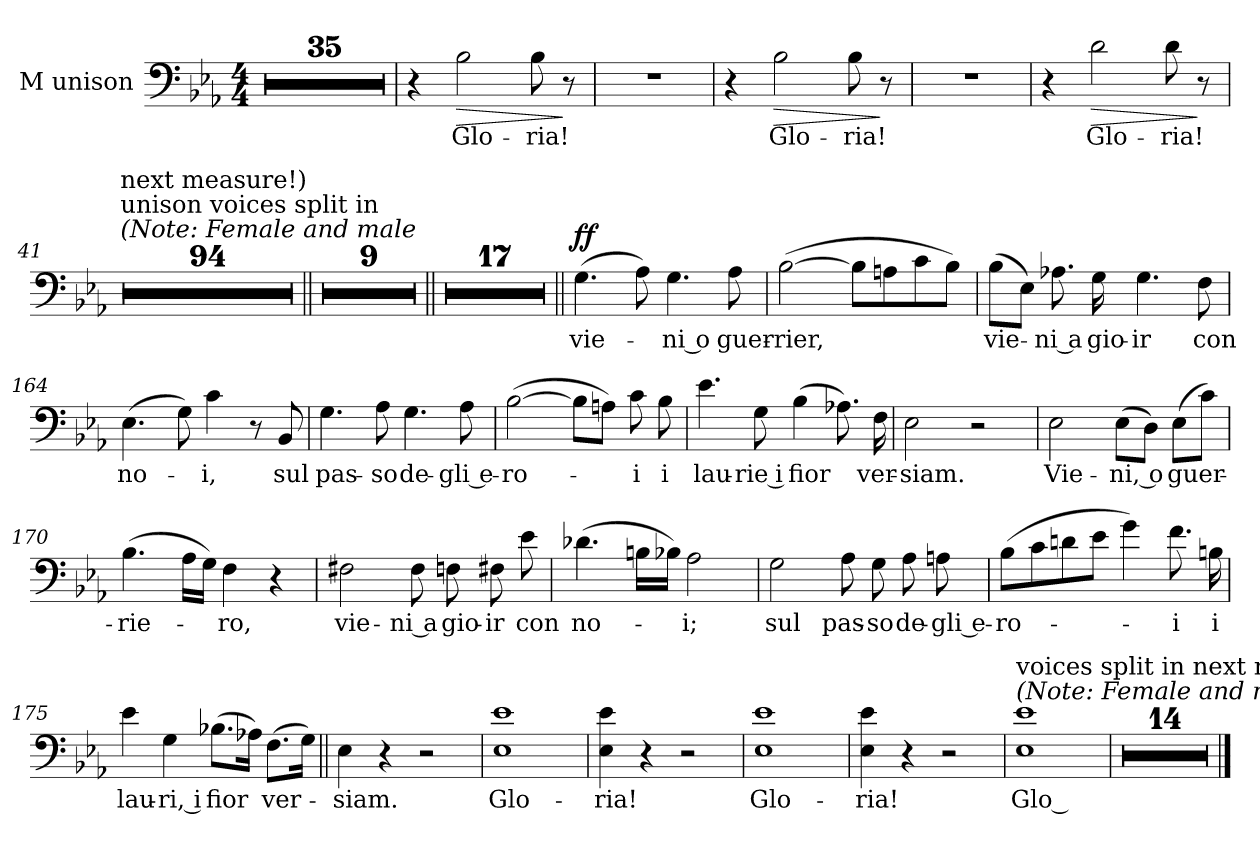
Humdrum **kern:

**kern	**text	**dynam
*part1	*part1	*part1
*staff1	*staff1	*staff1
*I"M unison	*	*
*I'M.u.	*	*
*clefF4	*	*
*k[b-e-a-]	*	*
*M4/4	*	*
=1	=1	=1
1r	.	.
=2	=2	=2
1r	.	.
=3	=3	=3
1r	.	.
=4	=4	=4
1r	.	.
=5	=5	=5
1r	.	.
!!LO:LB:g=z
=6	=6	=6
1r	.	.
=7	=7	=7
1r	.	.
=8	=8	=8
1r	.	.
=9	=9	=9
1r	.	.
=10	=10	=10
1r	.	.
!!LO:LB:g=z
=11	=11	=11
1r	.	.
=12	=12	=12
1r	.	.
=13	=13	=13
1r	.	.
=14	=14	=14
1r	.	.
=15	=15	=15
1r	.	.
=16	=16	=16
1r	.	.
!!LO:LB:g=z
=17	=17	=17
1r	.	.
=18	=18	=18
1r	.	.
=19	=19	=19
1r	.	.
=20	=20	=20
1r	.	.
=21	=21	=21
1r	.	.
!!LO:PB:g=z
=22	=22	=22
1r	.	.
=23	=23	=23
1r	.	.
=24	=24	=24
1r	.	.
=25	=25	=25
1r	.	.
=26	=26	=26
1r	.	.
!!LO:LB:g=z
=27	=27	=27
1r	.	.
=28	=28	=28
1r	.	.
=29	=29	=29
1r	.	.
=30	=30	=30
1r	.	.
=31	=31	=31
1r	.	.
!!LO:PB:g=z
=32	=32	=32
1r	.	.
=33	=33	=33
1r	.	.
=34	=34	=34
1r	.	.
=35	=35	=35
1r	.	.
=36	=36	=36
4r	.	.
!	!LO:LY:b	!LO:HP:b
2B-\	Glo-	>
!	!LO:LY:b	!
8B-\	-ria!	.
8r	.	]
!!LO:LB:g=z
=37	=37	=37
1r	.	.
=38	=38	=38
4r	.	.
!	!LO:LY:b	!LO:HP:b
2B-\	Glo-	>
!	!LO:LY:b	!
8B-\	-ria!	.
8r	.	]
=39	=39	=39
1r	.	.
=40	=40	=40
4r	.	.
!	!LO:LY:b	!LO:HP:b
2d\	Glo-	>
!	!LO:LY:b	!
8d\	-ria!	.
8r	.	]
=41	=41	=41
!LO:TX:a:i:t=(Note&colon; Female and male	!	!
!LO:TX:a:t=unison voices split in	!	!
!LO:TX:a:t=next measure!)	!	!
1r	.	.
!!LO:PB:g=z
=42	=42	=42
1r	.	.
=43	=43	=43
1r	.	.
=44	=44	=44
1r	.	.
=45	=45	=45
1r	.	.
=46	=46	=46
1r	.	.
!!LO:LB:g=z
=47	=47	=47
1r	.	.
=48	=48	=48
1r	.	.
=49	=49	=49
1r	.	.
=50	=50	=50
1r	.	.
!!LO:PB:g=z
=51	=51	=51
1r	.	.
=52	=52	=52
1r	.	.
=53	=53	=53
1r	.	.
=54	=54	=54
1r	.	.
!!LO:LB:g=z
=55	=55	=55
1r	.	.
=56	=56	=56
1r	.	.
=57	=57	=57
1r	.	.
=58	=58	=58
1r	.	.
!!LO:LB:g=z
=59	=59	=59
1r	.	.
=60	=60	=60
1r	.	.
=61	=61	=61
1r	.	.
=62	=62	=62
1r	.	.
!!LO:PB:g=z
=63	=63	=63
1r	.	.
=64	=64	=64
1r	.	.
=65	=65	=65
1r	.	.
=66	=66	=66
1r	.	.
!!LO:LB:g=z
=67	=67	=67
1r	.	.
=68	=68	=68
1r	.	.
=69	=69	=69
1r	.	.
=70	=70	=70
1r	.	.
!!LO:LB:g=z
=71	=71	=71
1r	.	.
=72	=72	=72
1r	.	.
=73	=73	=73
1r	.	.
=74	=74	=74
1r	.	.
=75	=75	=75
1r	.	.
=76	=76	=76
1r	.	.
!!LO:PB:g=z
=77	=77	=77
1r	.	.
=78	=78	=78
1r	.	.
=79	=79	=79
1r	.	.
=80	=80	=80
1r	.	.
=81	=81	=81
1r	.	.
!!LO:LB:g=z
=82	=82	=82
1r	.	.
=83	=83	=83
1r	.	.
=84	=84	=84
1r	.	.
!!LO:PB:g=z
=85	=85	=85
1r	.	.
=86	=86	=86
1r	.	.
!!LO:LB:g=z
=87	=87	=87
1r	.	.
=88	=88	=88
1r	.	.
=89	=89	=89
1r	.	.
=90	=90	=90
1r	.	.
!!LO:LB:g=z
=91	=91	=91
1r	.	.
=92	=92	=92
1r	.	.
=93	=93	=93
1r	.	.
=94	=94	=94
1r	.	.
=95	=95	=95
1r	.	.
!!LO:PB:g=z
=96	=96	=96
1r	.	.
=97	=97	=97
1r	.	.
=98	=98	=98
1r	.	.
=99	=99	=99
1r	.	.
=100	=100	=100
1r	.	.
!!LO:LB:g=z
=101	=101	=101
1r	.	.
=102	=102	=102
1r	.	.
=103	=103	=103
1r	.	.
=104	=104	=104
1r	.	.
=105	=105	=105
1r	.	.
!!LO:LB:g=z
=106	=106	=106
1r	.	.
=107	=107	=107
1r	.	.
=108	=108	=108
1r	.	.
=109	=109	=109
1r	.	.
=110	=110	=110
1r	.	.
!!LO:LB:g=z
=111	=111	=111
1r	.	.
=112	=112	=112
1r	.	.
=113	=113	=113
1r	.	.
=114	=114	=114
1r	.	.
=115	=115	=115
1r	.	.
!!LO:LB:g=z
=116	=116	=116
1r	.	.
=117	=117	=117
1r	.	.
=118	=118	=118
1r	.	.
=119	=119	=119
1r	.	.
=120	=120	=120
1r	.	.
!!LO:LB:g=z
=121	=121	=121
1r	.	.
=122	=122	=122
1r	.	.
=123	=123	=123
1r	.	.
=124	=124	=124
1r	.	.
!!LO:LB:g=z
=125	=125	=125
1r	.	.
=126	=126	=126
1r	.	.
=127	=127	=127
1r	.	.
=128	=128	=128
1r	.	.
=129	=129	=129
1r	.	.
!!LO:LB:g=z
=130	=130	=130
1r	.	.
=131	=131	=131
1r	.	.
=132	=132	=132
1r	.	.
=133	=133	=133
1r	.	.
=134	=134	=134
1r	.	.
!!LO:PB:g=z
=135||	=135||	=135||
1r	.	.
=136	=136	=136
1r	.	.
=137	=137	=137
1r	.	.
=138	=138	=138
1r	.	.
!!LO:PB:g=z
=139	=139	=139
1r	.	.
=140	=140	=140
1r	.	.
=141	=141	=141
1r	.	.
=142	=142	=142
1r	.	.
=143	=143	=143
1r	.	.
!!LO:LB:g=z
=144||	=144||	=144||
1r	.	.
=145	=145	=145
1r	.	.
=146	=146	=146
1r	.	.
=147	=147	=147
1r	.	.
!!LO:PB:g=z
=148	=148	=148
1r	.	.
=149	=149	=149
1r	.	.
=150	=150	=150
1r	.	.
=151	=151	=151
1r	.	.
!!LO:LB:g=z
=152	=152	=152
1r	.	.
=153	=153	=153
1r	.	.
=154	=154	=154
1r	.	.
=155	=155	=155
1r	.	.
!!LO:PB:g=z
=156	=156	=156
1r	.	.
=157	=157	=157
1r	.	.
=158	=158	=158
1r	.	.
=159	=159	=159
1r	.	.
=160	=160	=160
1r;<	.	.
!!LO:LB:g=z
=161||	=161||	=161||
!	!LO:LY:b	!LO:DY:a
(>4.G\	vie-	ff
8A-\)	.	.
!	!LO:LY:b	!
4.G\	ni o	.
!	!LO:LY:b	!
8A-\	guer-	.
=162	=162	=162
!	!LO:LY:b	!
(>[2B-\	-rier,	.
8B-\L]	.	.
8An\	.	.
8c\	.	.
8B-\J)	.	.
=163	=163	=163
!	!LO:LY:b	!
(>8B-\L	vie-	.
8E-\J)	.	.
!	!LO:LY:b	!
8.A-X\	ni a	.
!	!LO:LY:b	!
16G\	gio-	.
!	!LO:LY:b	!
4.G\	-ir	.
!	!LO:LY:b	!
8F\	con	.
=164	=164	=164
!	!LO:LY:b	!
(>4.E-\	no-	.
8G\)	.	.
!	!LO:LY:b	!
4c\	-i,	.
8r	.	.
!	!LO:LY:b	!
8BB-/	sul	.
=165	=165	=165
!	!LO:LY:b	!
4.G\	pas-	.
!	!LO:LY:b	!
8A-\	-so	.
!	!LO:LY:b	!
4.G\	de-	.
!	!LO:LY:b	!
8A-\	gli e-	.
!!LO:PB:g=z
=166	=166	=166
!	!LO:LY:b	!
(>[2B-\	-ro-	.
8B-\L]	.	.
8An\J)	.	.
!	!LO:LY:b	!
8c\	-i	.
!	!LO:LY:b	!
8B-\	i	.
=167	=167	=167
!	!LO:LY:b	!
4.e-\	lau-	.
!	!LO:LY:b	!
8G\	rie i	.
!	!LO:LY:b	!
(>4B-\	fior	.
8.A-X\)	.	.
!	!LO:LY:b	!
16F\	ver-	.
=168	=168	=168
!	!LO:LY:b	!
2E-\	-siam.	.
2r	.	.
=169	=169	=169
!	!LO:LY:b	!
2E-\	Vie-	.
!	!LO:LY:b	!
(>8E-\L	ni, o	.
8D\J)	.	.
!	!LO:LY:b	!
(>8E-\L	guer-	.
8c\J)	.	.
=170	=170	=170
!	!LO:LY:b	!
(>4.B-\	-rie-	.
16A-\LL	.	.
16G\JJ)	.	.
!	!LO:LY:b	!
4F\	-ro,	.
4r	.	.
!!LO:LB:g=z
=171	=171	=171
!	!LO:LY:b	!
2F#X\	vie-	.
!	!LO:LY:b	!
8F#\	ni a	.
!	!LO:LY:b	!
8Fn\	gio-	.
!	!LO:LY:b	!
8F#X\	-ir	.
!	!LO:LY:b	!
8e-\	con	.
=172	=172	=172
!	!LO:LY:b	!
(>4.d-X\	no-	.
16Bn\LL	.	.
16B-X\JJ)	.	.
!	!LO:LY:b	!
2A-\	-i;	.
=173	=173	=173
!	!LO:LY:b	!
2G\	sul	.
!	!LO:LY:b	!
8A-\	pas-	.
!	!LO:LY:b	!
8G\	-so	.
!	!LO:LY:b	!
8A-\	de-	.
!	!LO:LY:b	!
8An\	gli e-	.
!!LO:PB:g=z
=174	=174	=174
!	!LO:LY:b	!
(>8B-\L	-ro-	.
8c\	.	.
8dn\	.	.
8e-\J	.	.
4g\)	.	.
!	!LO:LY:b	!
8.f\	-i	.
!	!LO:LY:b	!
16Bn\	i	.
=175	=175	=175
!	!LO:LY:b	!
4e-\	lau-	.
!	!LO:LY:b	!
4G\	ri, i	.
!	!LO:LY:b	!
(>8.B-X\L	fior	.
16A-X\Jk)	.	.
!	!LO:LY:b	!
(>8.F\L	ver-	.
16G\Jk)	.	.
=176||	=176||	=176||
!	!LO:LY:b	!
4E-\	-siam.	.
4r	.	.
2r	.	.
=177	=177	=177
!	!LO:LY:b	!
1E- 1e-	Glo-	.
!!LO:LB:g=z
=178	=178	=178
!	!LO:LY:b	!
4E-\ 4e-\	-ria!	.
4r	.	.
2r	.	.
!!LO:PB:g=z
=179	=179	=179
!	!LO:LY:b	!
1E- 1e-	Glo-	.
=180	=180	=180
!	!LO:LY:b	!
4E-\ 4e-\	-ria!	.
4r	.	.
2r	.	.
=181	=181	=181
!LO:TX:a:i:t=(Note&colon; Female and male unison	!	!
!LO:TX:a:t=voices split in next measure!)	!	!
!	!LO:LY:b	!
1E- 1e-	Glo --	.
!!LO:PB:g=z
=182	=182	=182
1r	.	.
=183	=183	=183
1r	.	.
=184	=184	=184
1r	.	.
=185	=185	=185
1r	.	.
!!LO:PB:g=z
=186	=186	=186
1r	.	.
=187	=187	=187
1r	.	.
=188	=188	=188
1r	.	.
=189	=189	=189
1r	.	.
=190	=190	=190
1r	.	.
!!LO:PB:g=z
=191	=191	=191
1r	.	.
=192	=192	=192
1r	.	.
=193	=193	=193
1r	.	.
=194	=194	=194
1r	.	.
=195	=195	=195
1r	.	.
==	==	==
*-	*-	*-
